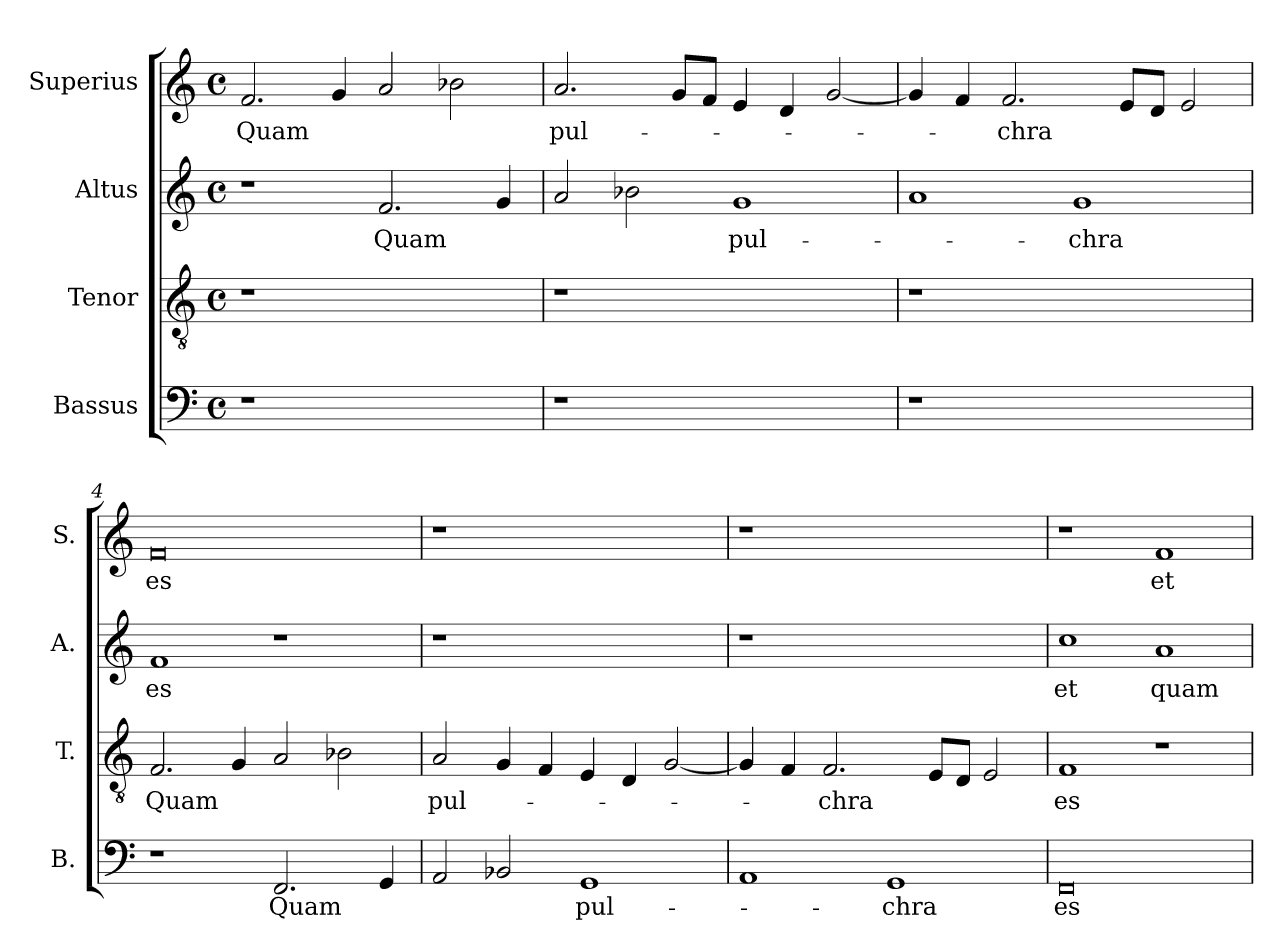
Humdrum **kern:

**kern	**text	**kern	**text	**kern	**text	**kern	**text
*part4	*part4	*part3	*part3	*part2	*part2	*part1	*part1
*staff4	*staff4	*staff3	*staff3	*staff2	*staff2	*staff1	*staff1
*I"Bassus	*	*I"Tenor	*	*I"Altus	*	*I"Superius	*
*I'B.	*	*I'T.	*	*I'A.	*	*I'S.	*
!!LO:PB:g=z
*clefF4	*	*clefGv2	*	*clefG2	*	*clefG2	*
*	*	*ITrd7c12	*	*	*	*	*
*k[]	*	*k[]	*	*k[]	*	*k[]	*
*C:	*	*C:	*	*C:	*	*C:	*
*M4/4	*	*M4/4	*	*M4/4	*	*M4/4	*
*met(c)	*	*met(c)	*	*met(c)	*	*met(c)	*
=1	=1	=1	=1	=1	=1	=1	=1
!LO:N:vis=1	!	!LO:N:vis=1	!	!	!	!	!
!	!	!	!	!	!	!	!LO:LY:b:color=#000000
1r	.	1r	.	1r	.	2.fi/	Quam
.	.	.	.	.	.	4gi/	.
!	!	!	!	!	!LO:LY:b:color=#000000	!	!
1ryy	.	1ryy	.	2.fi/	Quam	2ai/	.
.	.	.	.	.	.	2b-Xi\	.
.	.	.	.	4gi/	.	.	.
=2	=2	=2	=2	=2	=2	=2	=2
!LO:N:vis=1	!	!LO:N:vis=1	!	!	!	!	!
!	!	!	!	!	!	!	!LO:LY:b:color=#000000
1r	.	1r	.	2ai/	.	2.ai/	pul-
.	.	.	.	2b-Xi\	.	.	.
.	.	.	.	.	.	8gi/L	.
.	.	.	.	.	.	8fi/J	.
!	!	!	!	!	!LO:LY:b:color=#000000	!	!
1ryy	.	1ryy	.	1gi	pul-	4ei/	.
.	.	.	.	.	.	4di/	.
.	.	.	.	.	.	[<2gi/	.
=3	=3	=3	=3	=3	=3	=3	=3
!LO:N:vis=1	!	!LO:N:vis=1	!	!	!	!	!
1r	.	1r	.	1ai	.	4gi/]	.
.	.	.	.	.	.	4fi/	.
!	!	!	!	!	!	!	!LO:LY:b:color=#000000
.	.	.	.	.	.	2.fi/	-chra
!	!	!	!	!	!LO:LY:b:color=#000000	!	!
1ryy	.	1ryy	.	1gi	-chra	.	.
.	.	.	.	.	.	8ei/L	.
.	.	.	.	.	.	8di/J	.
.	.	.	.	.	.	2ei/	.
=4	=4	=4	=4	=4	=4	=4	=4
!	!	!	!LO:LY:b:color=#000000	!	!	!	!
!	!	!	!	!	!LO:LY:b:color=#000000	!	!
!	!	!	!	!	!	!	!LO:LY:b:color=#000000
1r	.	2.FFi/	Quam	1fi	es	0fi	es
.	.	4GGi/	.	.	.	.	.
!	!LO:LY:b:color=#000000	!	!	!	!	!	!
2.FFi/	Quam	2AAi/	.	1r	.	.	.
.	.	2BB-Xi\	.	.	.	.	.
4GGi/	.	.	.	.	.	.	.
!!LO:LB:g=z
=5	=5	=5	=5	=5	=5	=5	=5
!	!	!	!LO:LY:b:color=#000000	!LO:N:vis=1	!	!LO:N:vis=1	!
2AAi/	.	2AAi/	pul-	1r	.	1r	.
2BB-Xi/	.	4GGi/	.	.	.	.	.
.	.	4FFi/	.	.	.	.	.
!	!LO:LY:b:color=#000000	!	!	!	!	!	!
1GGi	pul-	4EEi/	.	1ryy	.	1ryy	.
.	.	4DDi/	.	.	.	.	.
.	.	[<2GGi/	.	.	.	.	.
=6	=6	=6	=6	=6	=6	=6	=6
!	!	!	!	!LO:N:vis=1	!	!LO:N:vis=1	!
1AAi	.	4GGi/]	.	1r	.	1r	.
.	.	4FFi/	.	.	.	.	.
!	!	!	!LO:LY:b:color=#000000	!	!	!	!
.	.	2.FFi/	-chra	.	.	.	.
!	!LO:LY:b:color=#000000	!	!	!	!	!	!
1GGi	-chra	.	.	1ryy	.	1ryy	.
.	.	8EEi/L	.	.	.	.	.
.	.	8DDi/J	.	.	.	.	.
.	.	2EEi/	.	.	.	.	.
=7	=7	=7	=7	=7	=7	=7	=7
!	!LO:LY:b:color=#000000	!	!	!	!	!	!
!	!	!	!LO:LY:b:color=#000000	!	!	!	!
!	!	!	!	!	!LO:LY:b:color=#000000	!	!
0FFi	es	1FFi	es	1cci	et	1r	.
!	!	!	!	!	!LO:LY:b:color=#000000	!	!
!	!	!	!	!	!	!	!LO:LY:b:color=#000000
.	.	1r	.	1ai	quam	1fi	et
=	=	=	=	=	=	=	=
*-	*-	*-	*-	*-	*-	*-	*-
